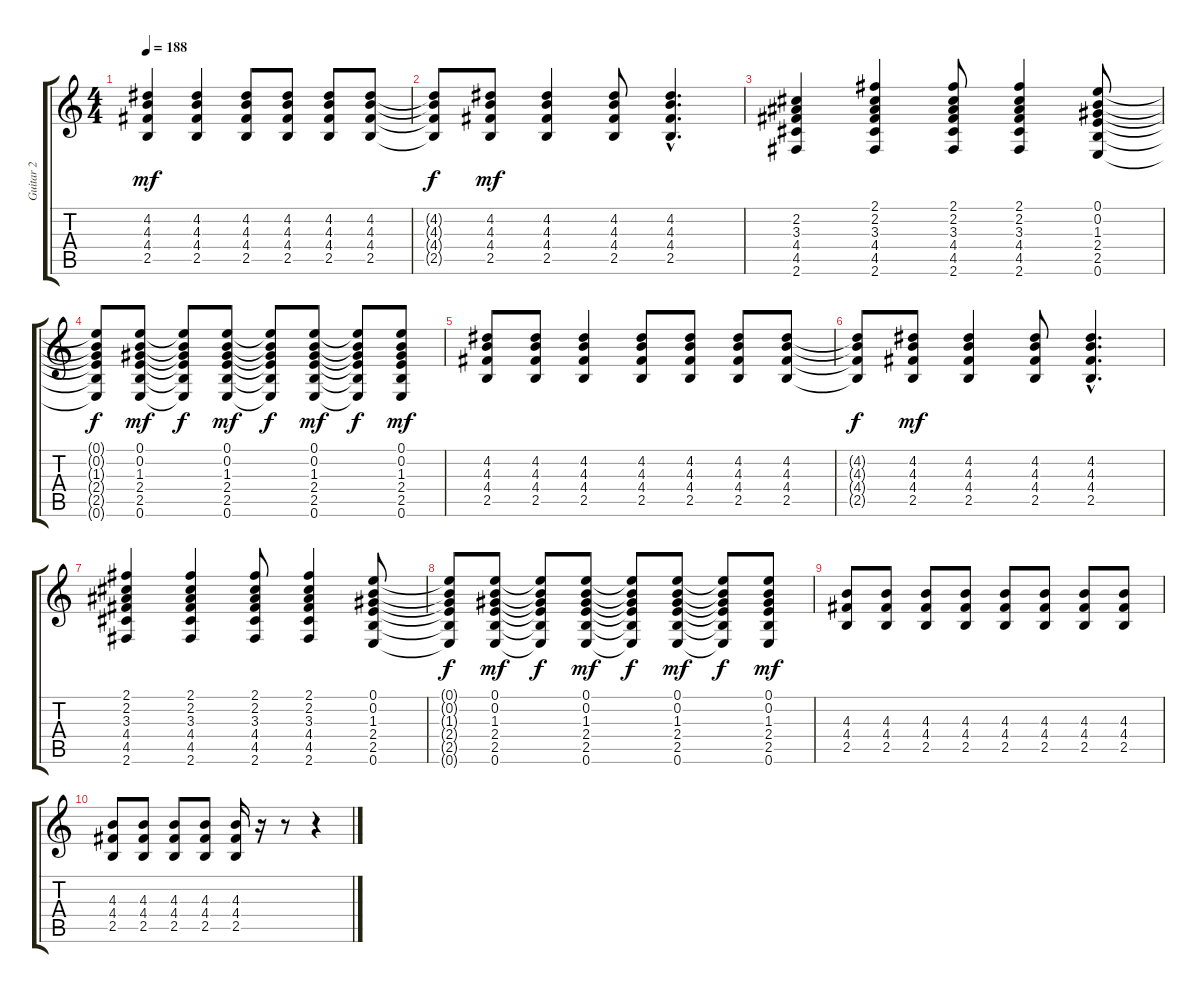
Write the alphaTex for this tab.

\track ("Guitar 2" "Guitar 2") {instrument overdrivenguitar}
\staff {score tabs}
\tuning (E4 B3 G3 D3 A2 E2) {hide}
\ts (4 4)
\tempo 188
\clef g2
\ks c
(4.2 4.3 4.4 2.5).4{dy mf} (4.2 4.3 4.4 2.5).4 (4.2 4.3 4.4 2.5).8 (4.2 4.3 4.4 2.5).8 (4.2 4.3 4.4 2.5).8 (4.2 4.3 4.4 2.5).8 |
(4.2{t} 4.3{t} 4.4{t} 2.5{t}).8{dy f} (4.2 4.3 4.4 2.5).8{dy mf} (4.2 4.3 4.4 2.5).4 (4.2 4.3 4.4 2.5).8 (4.2{hac} 4.3{hac} 4.4{hac} 2.5{hac}).4{d} |
(2.2 3.3 4.4 4.5 2.6).4 (2.1 2.2 3.3 4.4 4.5 2.6).4 (2.1 2.2 3.3 4.4 4.5 2.6).8 (2.1 2.2 3.3 4.4 4.5 2.6).4 (0.1 0.2 1.3 2.4 2.5 0.6).8 |
(0.1{t} 0.2{t} 1.3{t} 2.4{t} 2.5{t} 0.6{t}).8{dy f} (0.1 0.2 1.3 2.4 2.5 0.6).8{dy mf} (0.1{t} 0.2{t} 1.3{t} 2.4{t} 2.5{t} 0.6{t}).8{dy f} (0.1 0.2 1.3 2.4 2.5 0.6).8{dy mf} (0.1{t} 0.2{t} 1.3{t} 2.4{t} 2.5{t} 0.6{t}).8{dy f} (0.1 0.2 1.3 2.4 2.5 0.6).8{dy mf} (0.1{t} 0.2{t} 1.3{t} 2.4{t} 2.5{t} 0.6{t}).8{dy f} (0.1 0.2 1.3 2.4 2.5 0.6).8{dy mf} |
(4.2 4.3 4.4 2.5).8 (4.2 4.3 4.4 2.5).8 (4.2 4.3 4.4 2.5).4 (4.2 4.3 4.4 2.5).8 (4.2 4.3 4.4 2.5).8 (4.2 4.3 4.4 2.5).8 (4.2 4.3 4.4 2.5).8 |
(4.2{t} 4.3{t} 4.4{t} 2.5{t}).8{dy f} (4.2 4.3 4.4 2.5).8{dy mf} (4.2 4.3 4.4 2.5).4 (4.2 4.3 4.4 2.5).8 (4.2{hac} 4.3{hac} 4.4{hac} 2.5{hac}).4{d} |
(2.1 2.2 3.3 4.4 4.5 2.6).4 (2.1 2.2 3.3 4.4 4.5 2.6).4 (2.1 2.2 3.3 4.4 4.5 2.6).8 (2.1 2.2 3.3 4.4 4.5 2.6).4 (0.1 0.2 1.3 2.4 2.5 0.6).8 |
(0.1{t} 0.2{t} 1.3{t} 2.4{t} 2.5{t} 0.6{t}).8{dy f} (0.1 0.2 1.3 2.4 2.5 0.6).8{dy mf} (0.1{t} 0.2{t} 1.3{t} 2.4{t} 2.5{t} 0.6{t}).8{dy f} (0.1 0.2 1.3 2.4 2.5 0.6).8{dy mf} (0.1{t} 0.2{t} 1.3{t} 2.4{t} 2.5{t} 0.6{t}).8{dy f} (0.1 0.2 1.3 2.4 2.5 0.6).8{dy mf} (0.1{t} 0.2{t} 1.3{t} 2.4{t} 2.5{t} 0.6{t}).8{dy f} (0.1 0.2 1.3 2.4 2.5 0.6).8{dy mf} |
(4.3 4.4 2.5).8 (4.3 4.4 2.5).8 (4.3 4.4 2.5).8 (4.3 4.4 2.5).8 (4.3 4.4 2.5).8 (4.3 4.4 2.5).8 (4.3 4.4 2.5).8 (4.3 4.4 2.5).8 |
(4.3 4.4 2.5).8 (4.3 4.4 2.5).8 (4.3 4.4 2.5).8 (4.3 4.4 2.5).8 (4.3 4.4 2.5).16 r.16 r.8 r.4
